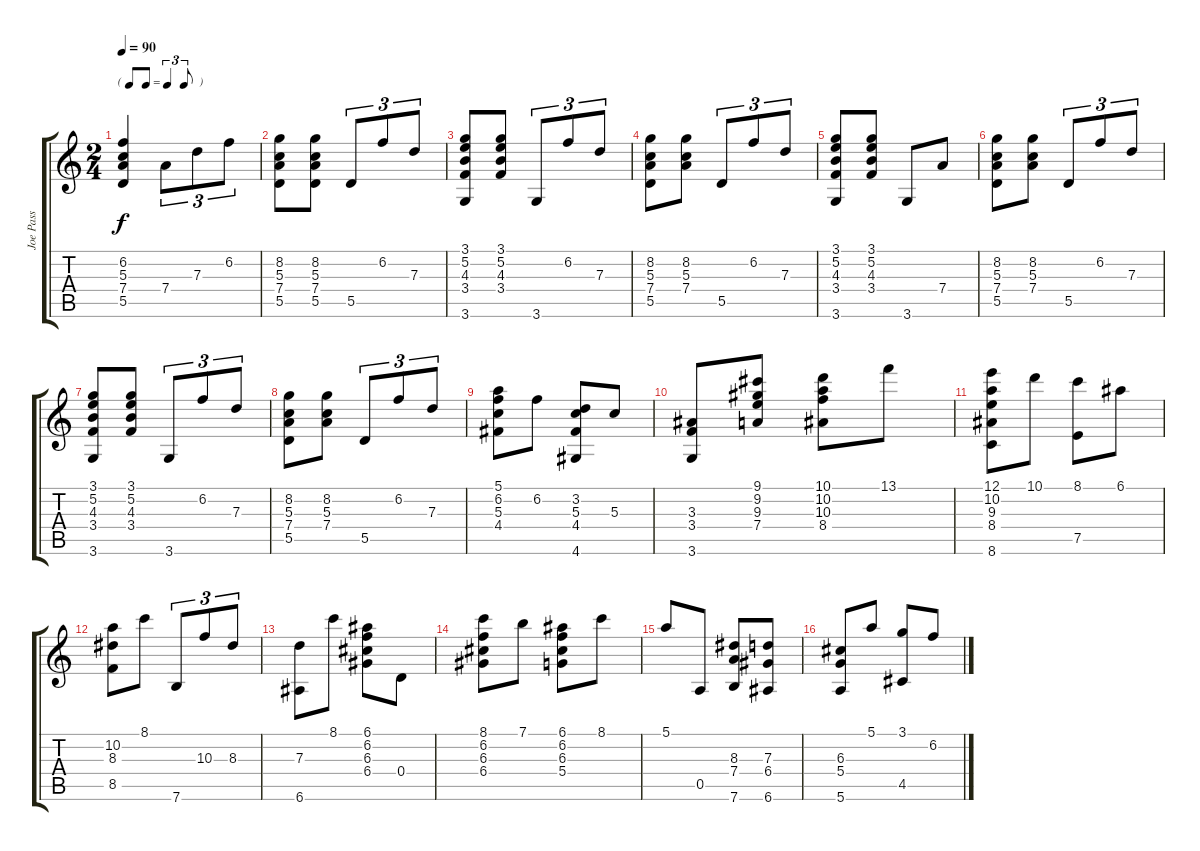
\track ("Joe Pass" "Joe Pass") {instrument electricguitarjazz}
\staff {score tabs}
\tuning (E4 B3 G3 D3 A2 E2) {hide}
\ts (2 4)
\tf triplet8th
\tempo 90
\clef g2
\ks c
(6.2 5.3 7.4 5.5).4{dy f} 7.4.8{tu (3 2)} 7.3.8{tu (3 2)} 6.2.8{tu (3 2)} |
(8.2 5.3 7.4 5.5).8 (8.2 5.3 7.4 5.5).8 5.5.8{tu (3 2)} 6.2.8{tu (3 2)} 7.3.8{tu (3 2)} |
(3.1 5.2 4.3 3.4 3.6).8 (3.1 5.2 4.3 3.4).8 3.6.8{tu (3 2)} 6.2.8{tu (3 2)} 7.3.8{tu (3 2)} |
(8.2 5.3 7.4 5.5).8 (8.2 5.3 7.4).8 5.5.8{tu (3 2)} 6.2.8{tu (3 2)} 7.3.8{tu (3 2)} |
(3.1 5.2 4.3 3.4 3.6).8 (3.1 5.2 4.3 3.4).8 3.6.8 7.4.8 |
(8.2 5.3 7.4 5.5).8 (8.2 5.3 7.4).8 5.5.8{tu (3 2)} 6.2.8{tu (3 2)} 7.3.8{tu (3 2)} |
(3.1 5.2 4.3 3.4 3.6).8 (3.1 5.2 4.3 3.4).8 3.6.8{tu (3 2)} 6.2.8{tu (3 2)} 7.3.8{tu (3 2)} |
(8.2 5.3 7.4 5.5).8 (8.2 5.3 7.4).8 5.5.8{tu (3 2)} 6.2.8{tu (3 2)} 7.3.8{tu (3 2)} |
(5.1 6.2 5.3 4.4).8 6.2.8 (3.2 5.3 4.4 4.6).8 5.3.8 |
(3.3 3.4 3.6).8 (9.1 9.2 9.3 7.4).8 (10.1 10.2 10.3 8.4).8 13.1.8 |
(12.1 10.2 9.3 8.4 8.6).8 10.1.8 (8.1 7.5).8 6.1.8 |
(10.2 8.3 8.5).8 8.1.8 7.6.8{tu (3 2)} 10.3.8{tu (3 2)} 8.3.8{tu (3 2)} |
(7.3 6.6).8 8.1.8 (6.1 6.2 6.3 6.4).8 0.4.8 |
(8.1 6.2 6.3 6.4).8 7.1.8 (6.1 6.2 6.3 5.4).8 8.1.8 |
5.1.8 0.5.8 (8.3 7.4 7.6).8 (7.3 6.4 6.6).8 |
(6.3 5.4 5.6).8 5.1.8 (3.1 4.5).8 6.2.8
